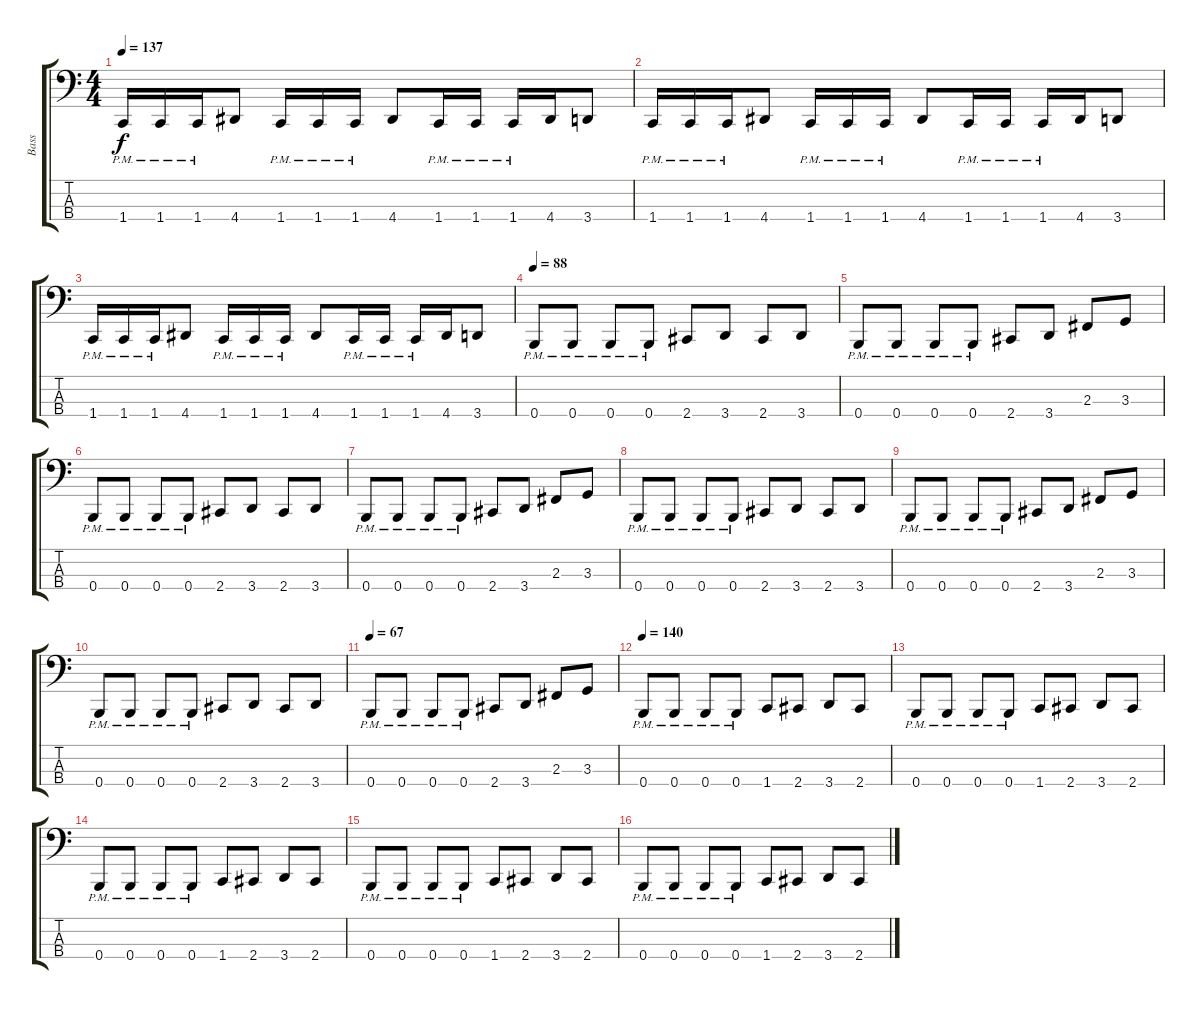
\track ("Bass" "Bass") {instrument electricbasspick}
\staff {score tabs}
\tuning (D2 A1 E1 B0) {hide}
\ts (4 4)
\tempo 137
\clef f4
\ks c
1.4{pm}.16{dy f} 1.4{pm}.16 1.4{pm}.16 4.4.8 1.4{pm}.16 1.4{pm}.16 1.4{pm}.16 4.4.8 1.4{pm}.16 1.4{pm}.16 1.4{pm}.16 4.4.16 3.4.8 |
1.4{pm}.16 1.4{pm}.16 1.4{pm}.16 4.4.8 1.4{pm}.16 1.4{pm}.16 1.4{pm}.16 4.4.8 1.4{pm}.16 1.4{pm}.16 1.4{pm}.16 4.4.16 3.4.8 |
1.4{pm}.16 1.4{pm}.16 1.4{pm}.16 4.4.8 1.4{pm}.16 1.4{pm}.16 1.4{pm}.16 4.4.8 1.4{pm}.16 1.4{pm}.16 1.4{pm}.16 4.4.16 3.4.8 |
\tempo 88
0.4{pm}.8 0.4{pm}.8 0.4{pm}.8 0.4{pm}.8 2.4.8 3.4.8 2.4.8 3.4.8 |
0.4{pm}.8 0.4{pm}.8 0.4{pm}.8 0.4{pm}.8 2.4.8 3.4.8 2.3.8 3.3.8 |
0.4{pm}.8 0.4{pm}.8 0.4{pm}.8 0.4{pm}.8 2.4.8 3.4.8 2.4.8 3.4.8 |
0.4{pm}.8 0.4{pm}.8 0.4{pm}.8 0.4{pm}.8 2.4.8 3.4.8 2.3.8 3.3.8 |
0.4{pm}.8 0.4{pm}.8 0.4{pm}.8 0.4{pm}.8 2.4.8 3.4.8 2.4.8 3.4.8 |
0.4{pm}.8 0.4{pm}.8 0.4{pm}.8 0.4{pm}.8 2.4.8 3.4.8 2.3.8 3.3.8 |
0.4{pm}.8 0.4{pm}.8 0.4{pm}.8 0.4{pm}.8 2.4.8 3.4.8 2.4.8 3.4.8 |
\tempo 67
0.4{pm}.8 0.4{pm}.8 0.4{pm}.8 0.4{pm}.8 2.4.8 3.4.8 2.3.8 3.3.8 |
\tempo 140
0.4{pm}.8 0.4{pm}.8 0.4{pm}.8 0.4{pm}.8 1.4.8 2.4.8 3.4.8 2.4.8 |
0.4{pm}.8 0.4{pm}.8 0.4{pm}.8 0.4{pm}.8 1.4.8 2.4.8 3.4.8 2.4.8 |
0.4{pm}.8 0.4{pm}.8 0.4{pm}.8 0.4{pm}.8 1.4.8 2.4.8 3.4.8 2.4.8 |
0.4{pm}.8 0.4{pm}.8 0.4{pm}.8 0.4{pm}.8 1.4.8 2.4.8 3.4.8 2.4.8 |
0.4{pm}.8 0.4{pm}.8 0.4{pm}.8 0.4{pm}.8 1.4.8 2.4.8 3.4.8 2.4.8
